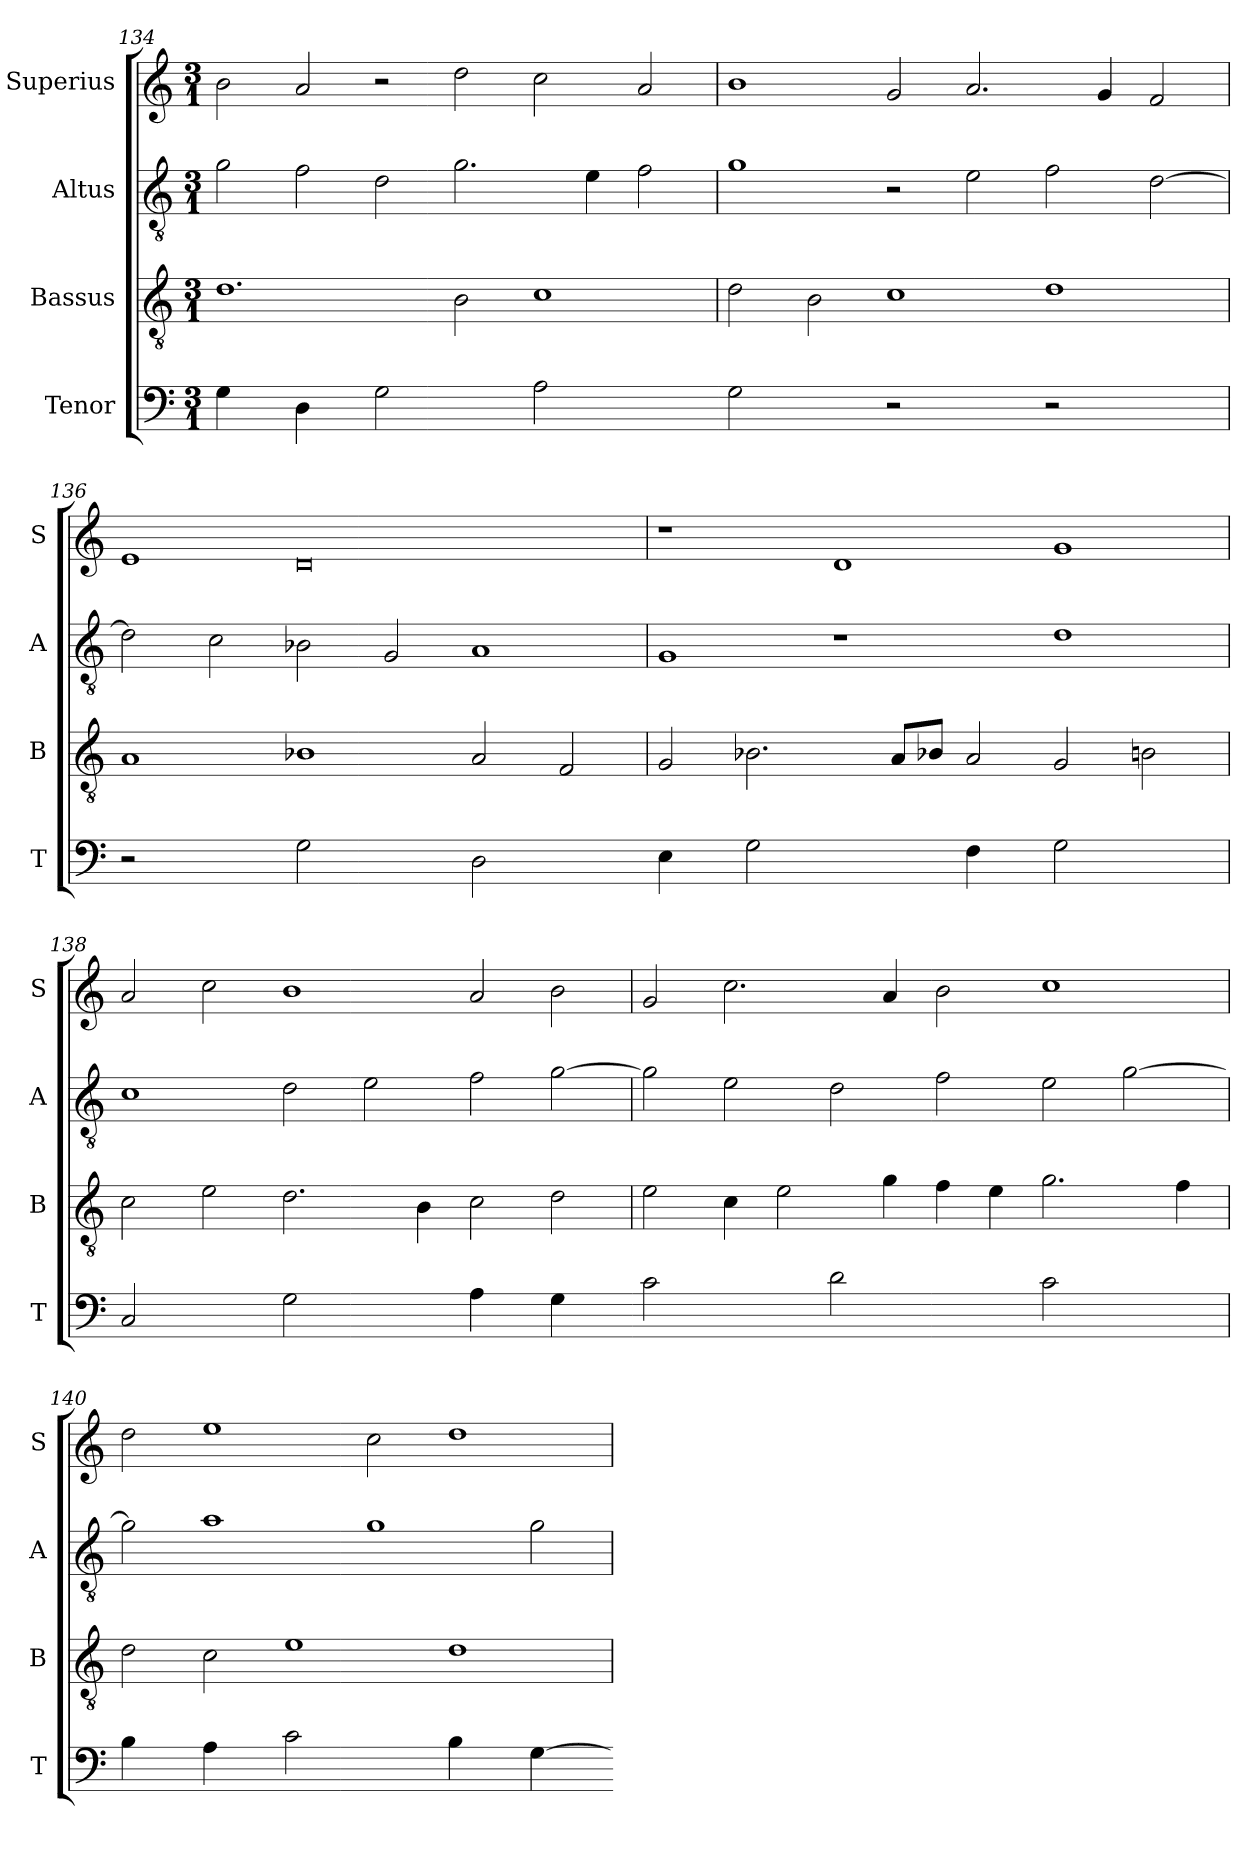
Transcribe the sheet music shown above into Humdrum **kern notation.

**kern	**kern	**kern	**kern
*part4	*part3	*part2	*part1
*staff4	*staff3	*staff2	*staff1
*I"Tenor	*I"Bassus	*I"Altus	*I"Superius
*I'T	*I'B	*I'A	*I'S
*clefF4	*clefGv2	*clefGv2	*clefG2
*k[]	*k[]	*k[]	*k[]
*M3/1	*M3/1	*M3/1	*M3/1
=134	=134	=134	=134
!LO:N:vis=4	!	!	!
2G\	1.d	2g\	2b\
!LO:N:vis=4	!	!	!
2D\	.	2f\	2a/
!LO:N:vis=2	!	!	!
1G	.	2d\	2r
.	2B\	2.g\	2dd\
!LO:N:vis=2	!	!	!
1A	1c	.	2cc\
.	.	4e\	.
.	.	2f\	2a/
=135-	=135	=135	=135
!LO:N:vis=2	!	!	!
1G	2d\	1g	1b
.	2B\	.	.
!LO:N:vis=2	!	!	!
1r	1c	2r	2g/
.	.	2e\	2.a/
!LO:N:vis=2	!	!	!
1r	1d	2f\	.
.	.	.	4g/
.	.	[2d\	2f/
=136	=136	=136	=136
!LO:N:vis=2	!	!	!
1r	1A	2d\]	1e
.	.	2c\	.
!LO:N:vis=2	!	!	!
1G	1B-X	2B-X\	0d
.	.	2G/	.
!LO:N:vis=2	!	!	!
1D	2A/	1A	.
.	2F/	.	.
=137-	=137	=137	=137
!LO:N:vis=4	!	!	!
2E\	2G/	1G	1r
!LO:N:vis=2	!	!	!
1G	2.B-X\	.	.
.	.	1r	1d
.	8A/L	.	.
.	8B-X/J	.	.
!LO:N:vis=4	!	!	!
2F\	2A/	.	.
!LO:N:vis=2	!	!	!
1G	2G/	1d	1g
.	2Bn\	.	.
=138	=138	=138	=138
!LO:N:vis=2	!	!	!
1C	2c\	1c	2a/
.	2e\	.	2cc\
!LO:N:vis=2	!	!	!
1G	2.d\	2d\	1b
.	.	2e\	.
.	4B\	.	.
!LO:N:vis=4	!	!	!
2A\	2c\	2f\	2a/
!LO:N:vis=4	!	!	!
2G\	2d\	[2g\	2b\
=139-	=139	=139	=139
!LO:N:vis=2	!	!	!
1c	2e\	2g\]	2g/
.	4c\	2e\	2.cc\
.	2e\	.	.
!LO:N:vis=2	!	!	!
1d	.	2d\	.
.	4g\	.	4a/
.	4f\	2f\	2b\
.	4e\	.	.
!LO:N:vis=2	!	!	!
1c	2.g\	2e\	1cc
.	.	[2g\	.
.	4f\	.	.
=140	=140	=140	=140
!LO:N:vis=4	!	!	!
2B\	2d\	2g\]	2dd\
!LO:N:vis=4	!	!	!
2A\	2c\	1a	1ee
!LO:N:vis=2	!	!	!
1c	1e	.	.
.	.	1g	2cc\
!LO:N:vis=4	!	!	!
2B\	1d	.	1dd
!LO:N:vis=4	!	!	!
[2G\	.	2g\	.
=-	=	=	=
*-	*-	*-	*-
